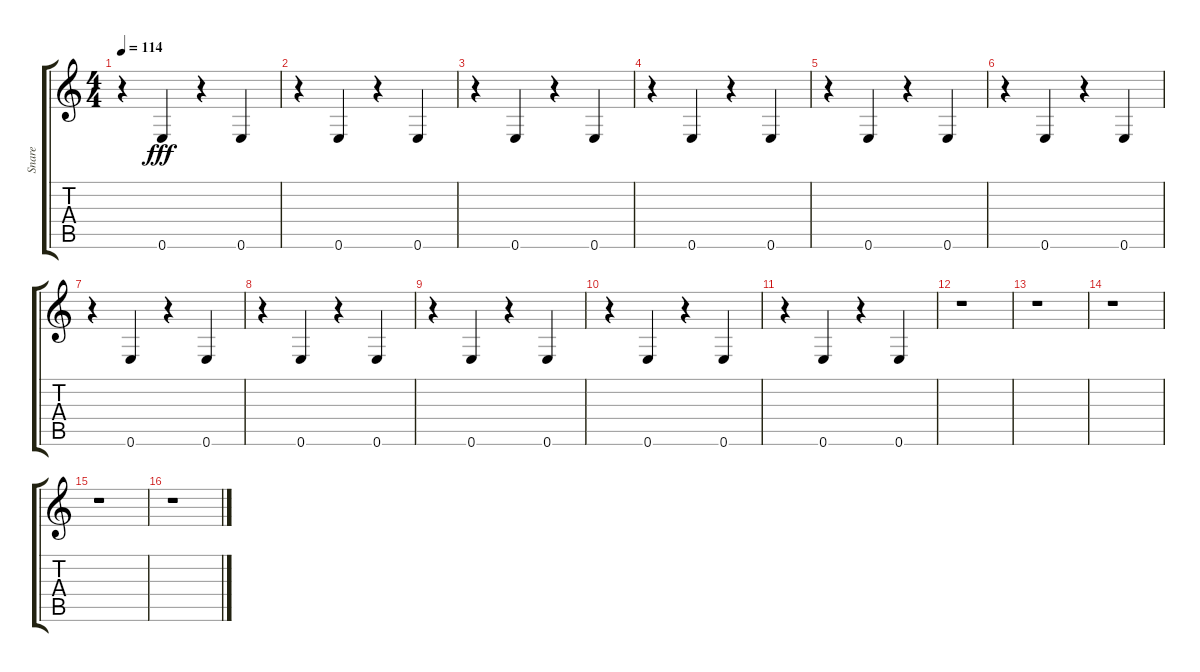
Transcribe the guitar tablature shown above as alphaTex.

\track ("Snare" "Snare") {instrument acousticguitarnylon}
\staff {score tabs}
\tuning (E4 B3 G3 D3 A2 E2) {hide}
\ts (4 4)
\tempo 114
\clef g2
\ks c
r.4{dy fff} 0.6.4 r.4 0.6.4 |
r.4 0.6.4 r.4 0.6.4 |
r.4 0.6.4 r.4 0.6.4 |
r.4 0.6.4 r.4 0.6.4 |
r.4 0.6.4 r.4 0.6.4 |
r.4 0.6.4 r.4 0.6.4 |
r.4 0.6.4 r.4 0.6.4 |
r.4 0.6.4 r.4 0.6.4 |
r.4 0.6.4 r.4 0.6.4 |
r.4 0.6.4 r.4 0.6.4 |
r.4 0.6.4 r.4 0.6.4 |
r.1 |
r.1 |
r.1 |
r.1 |
r.1
